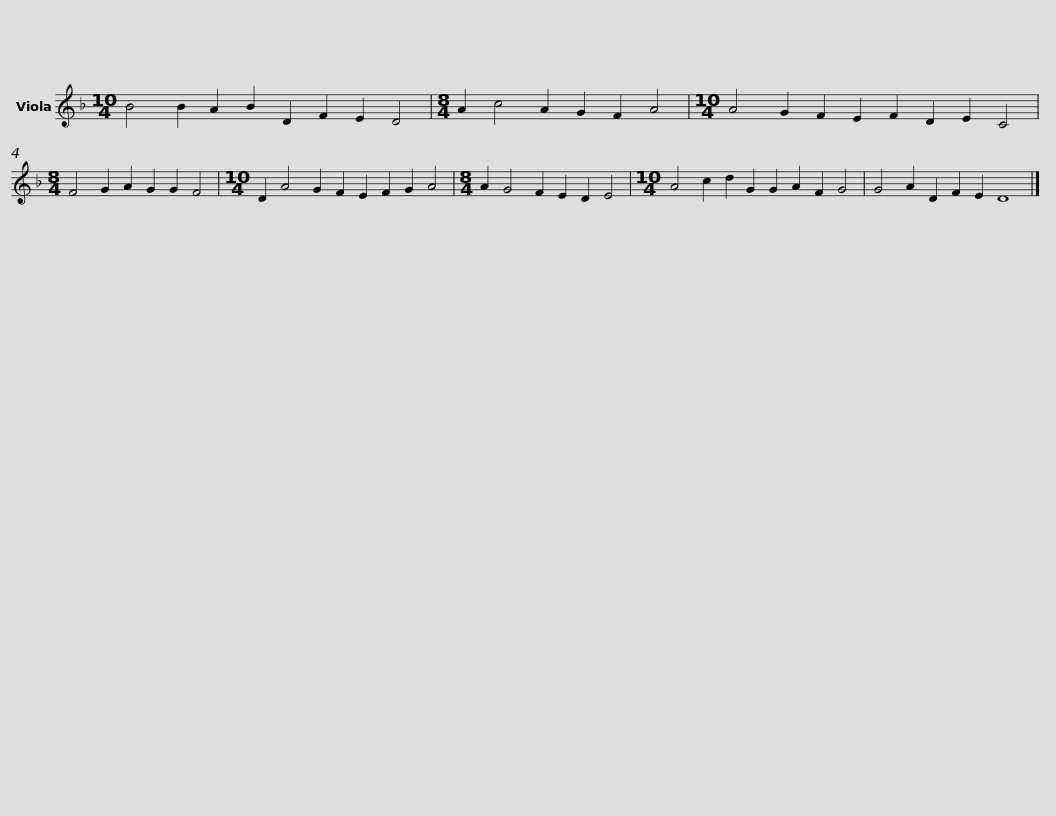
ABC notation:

X:1
L:1/8
M:10/4
I:linebreak $
K:F
V:1 treble
V:1
 B4 B2 A2 B2 D2 F2 E2 D4 |[M:8/4] A2 c4 A2 G2 F2 A4 |[M:10/4] A4 G2 F2 E2 F2 D2 E2 C4 |[M:8/4] F4 G2 A2 G2 G2 F4 |$[M:10/4] D2 A4 G2 F2 E2 F2 G2 A4 | %5
[M:8/4] A2 G4 F2 E2 D2 E4 |[M:10/4] A4 c2 d2 G2 G2 A2 F2 G4 | G4 A2 D2 F2 E2 D8 |] %8
